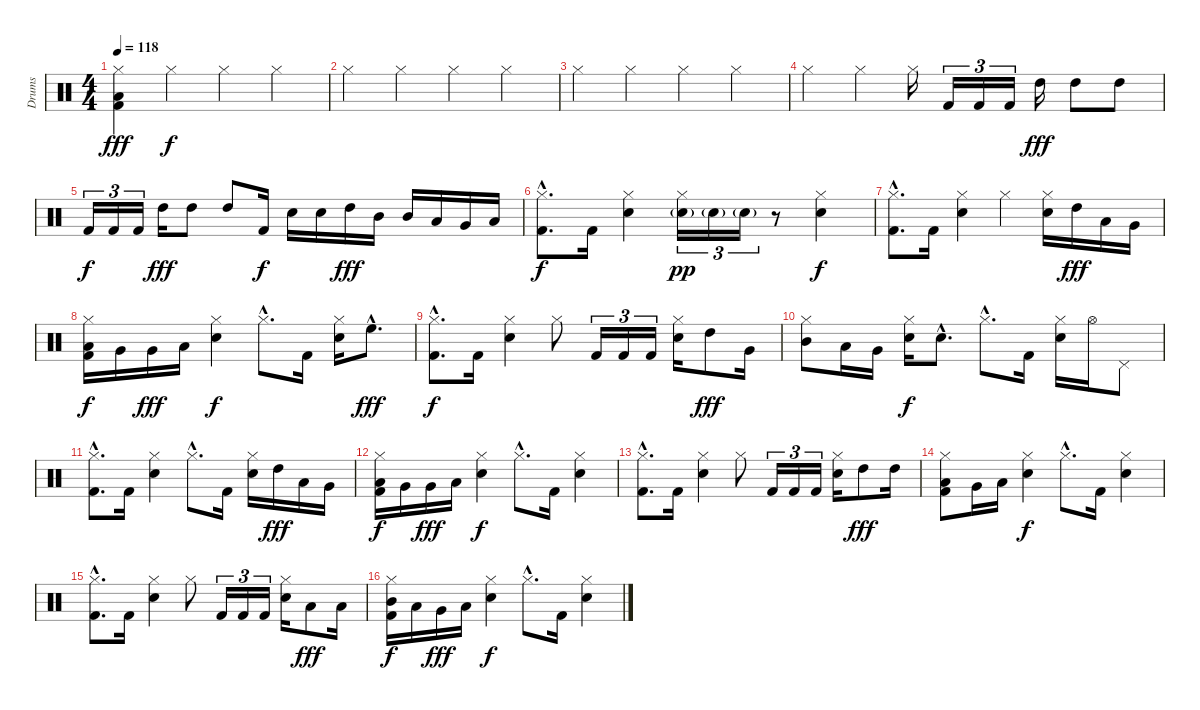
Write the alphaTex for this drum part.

\track ("Drums" "Drums") {instrument percussion}
\staff {score}
\articulation defaults
\ts (4 4)
\tempo 118
\clef neutral
\ks c
("Hi-Hat (closed)" "Low Floor Tom (hit)" "Kick (hit) 2").4{dy fff} "Hi-Hat (closed)".4{dy f} "Hi-Hat (closed)".4 "Hi-Hat (closed)".4 |
"Hi-Hat (closed)".4 "Hi-Hat (closed)".4 "Hi-Hat (closed)".4 "Hi-Hat (closed)".4 |
"Hi-Hat (closed)".4 "Hi-Hat (closed)".4 "Hi-Hat (closed)".4 "Hi-Hat (closed)".4 |
"Hi-Hat (closed)".4 "Hi-Hat (closed)".4 "Hi-Hat (closed)".16 "Kick (hit) 2".16{tu (3 2)} "Kick (hit) 2".16{tu (3 2)} "Kick (hit) 2".16{tu (3 2)} "High Tom (hit)".16{dy fff} "High Tom (hit)".8 "High Tom (hit)".8 |
"Kick (hit) 2".16{tu (3 2) dy f} "Kick (hit) 2".16{tu (3 2)} "Kick (hit) 2".16{tu (3 2)} "High Tom (hit)".16{dy fff} "High Tom (hit)".8 "High Tom (hit)".8 "Kick (hit) 2".16{dy f} "Electric Snare (hit)".16 "Electric Snare (hit)".16 "High Tom (hit)".16{dy fff} "Mid Tom (hit)".16 "Mid Tom (hit)".16 "Low Tom (hit)".16 "Very Low Tom (hit)".16 "Low Floor Tom (hit)".16 |
("Hi-Hat (closed)"{hac} "Kick (hit) 2"{hac}).8{d dy f} "Kick (hit) 2".16 ("Hi-Hat (closed)" "Electric Snare (hit)").4 ("Hi-Hat (closed)" "Electric Snare (hit)"{g}).16{tu (3 2) dy pp} "Electric Snare (hit)"{g}.16{tu (3 2)} "Electric Snare (hit)"{g}.16{tu (3 2)} r.8 ("Hi-Hat (closed)" "Electric Snare (hit)").4{dy f} |
("Hi-Hat (closed)"{hac} "Kick (hit) 2"{hac}).8{d} "Kick (hit) 2".16 ("Hi-Hat (closed)" "Electric Snare (hit)").4 "Hi-Hat (closed)".4 ("Hi-Hat (closed)" "Electric Snare (hit)").16 "High Tom (hit)".16{dy fff} "Low Tom (hit)".16 "Very Low Tom (hit)".16 |
("Hi-Hat (closed)" "Low Tom (hit)" "Kick (hit) 2").16{dy f} "Very Low Tom (hit)".16 "Very Low Tom (hit)".16{dy fff} "Low Floor Tom (hit)".16 ("Hi-Hat (closed)" "Electric Snare (hit)").4{dy f} "Hi-Hat (closed)"{hac}.8{d} "Kick (hit) 2".16 ("Hi-Hat (closed)" "Electric Snare (hit)").16 "High Floor Tom (hit)"{hac}.8{d dy fff} |
("Hi-Hat (closed)"{hac} "Kick (hit) 2"{hac}).8{d dy f} "Kick (hit) 2".16 ("Hi-Hat (closed)" "Electric Snare (hit)").4 "Hi-Hat (closed)".8 "Kick (hit) 2".16{tu (3 2)} "Kick (hit) 2".16{tu (3 2)} "Kick (hit) 2".16{tu (3 2)} ("Hi-Hat (closed)" "Electric Snare (hit)").16 "High Tom (hit)".8{dy fff} "Very Low Tom (hit)".16 |
("Hi-Hat (closed)" "Mid Tom (hit)").8 "Low Tom (hit)".16 "Very Low Tom (hit)".16 ("Hi-Hat (closed)" "Electric Snare (hit)").16{dy f} "Electric Snare (hit)"{hac}.8{d} "Hi-Hat (closed)"{hac}.8{d} "Kick (hit) 2".16 ("Hi-Hat (closed)" "Electric Snare (hit)").16 "Hi-Hat (open)".16 "Pedal Hi-Hat (hit)".8 |
("Hi-Hat (closed)"{hac} "Kick (hit) 2"{hac}).8{d} "Kick (hit) 2".16 ("Hi-Hat (closed)" "Electric Snare (hit)").4 "Hi-Hat (closed)"{hac}.8{d} "Kick (hit) 2".16 ("Hi-Hat (closed)" "Electric Snare (hit)").16 "High Tom (hit)".16{dy fff} "Low Tom (hit)".16 "Very Low Tom (hit)".16 |
("Hi-Hat (closed)" "Low Tom (hit)" "Kick (hit) 2").16{dy f} "Very Low Tom (hit)".16 "Very Low Tom (hit)".16{dy fff} "Low Floor Tom (hit)".16 ("Hi-Hat (closed)" "Electric Snare (hit)").4{dy f} "Hi-Hat (closed)"{hac}.8{d} "Kick (hit) 2".16 ("Hi-Hat (closed)" "Electric Snare (hit)").4 |
("Hi-Hat (closed)"{hac} "Kick (hit) 2"{hac}).8{d} "Kick (hit) 2".16 ("Hi-Hat (closed)" "Electric Snare (hit)").4 "Hi-Hat (closed)".8 "Kick (hit) 2".16{tu (3 2)} "Kick (hit) 2".16{tu (3 2)} "Kick (hit) 2".16{tu (3 2)} ("Hi-Hat (closed)" "Electric Snare (hit)").16 "High Tom (hit)".8{dy fff} "High Tom (hit)".16 |
("Hi-Hat (closed)" "Low Tom (hit)" "Kick (hit) 2").8 "Very Low Tom (hit)".16 "Low Floor Tom (hit)".16 ("Hi-Hat (closed)" "Electric Snare (hit)").4{dy f} "Hi-Hat (closed)"{hac}.8{d} "Kick (hit) 2".16 ("Hi-Hat (closed)" "Electric Snare (hit)").4 |
("Hi-Hat (closed)"{hac} "Kick (hit) 2"{hac}).8{d} "Kick (hit) 2".16 ("Hi-Hat (closed)" "Electric Snare (hit)").4 "Hi-Hat (closed)".8 "Kick (hit) 2".16{tu (3 2)} "Kick (hit) 2".16{tu (3 2)} "Kick (hit) 2".16{tu (3 2)} ("Hi-Hat (closed)" "Electric Snare (hit)").16 "Low Tom (hit)".8{dy fff} "Low Tom (hit)".16 |
("Hi-Hat (closed)" "Mid Tom (hit)" "Kick (hit) 2").16{dy f} "Low Tom (hit)".16 "Very Low Tom (hit)".16{dy fff} "Low Floor Tom (hit)".16 ("Hi-Hat (closed)" "Electric Snare (hit)").4{dy f} "Hi-Hat (closed)"{hac}.8{d} "Kick (hit) 2".16 ("Hi-Hat (closed)" "Electric Snare (hit)").4
